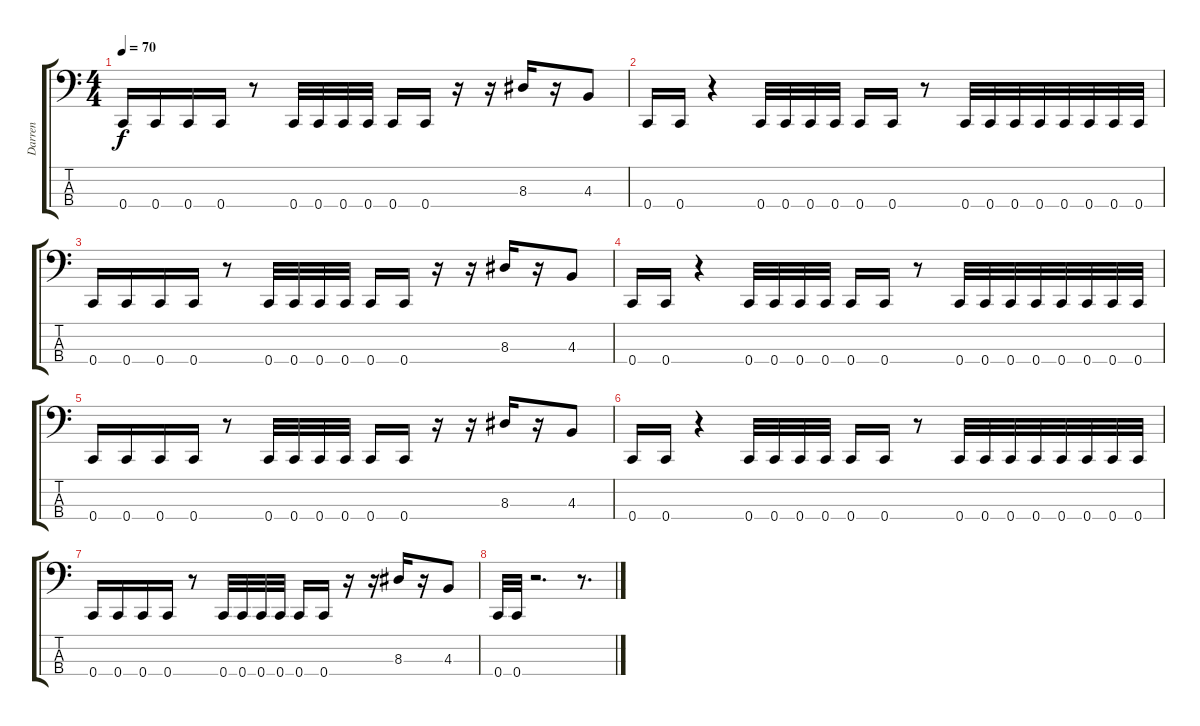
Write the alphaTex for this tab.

\track ("Darren" "Darren") {instrument electricbassfinger}
\staff {score tabs}
\tuning (F2 C2 G1 C1) {hide}
\ts (4 4)
\tempo 70
\clef f4
\ks c
0.4.16{dy f} 0.4.16 0.4.16 0.4.16 r.8 0.4.32 0.4.32 0.4.32 0.4.32 0.4.16 0.4.16 r.16 r.16 8.3.16 r.16 4.3.8 |
0.4.16 0.4.16 r.4 0.4.32 0.4.32 0.4.32 0.4.32 0.4.16 0.4.16 r.8 0.4.32 0.4.32 0.4.32 0.4.32 0.4.32 0.4.32 0.4.32 0.4.32 |
0.4.16 0.4.16 0.4.16 0.4.16 r.8 0.4.32 0.4.32 0.4.32 0.4.32 0.4.16 0.4.16 r.16 r.16 8.3.16 r.16 4.3.8 |
0.4.16 0.4.16 r.4 0.4.32 0.4.32 0.4.32 0.4.32 0.4.16 0.4.16 r.8 0.4.32 0.4.32 0.4.32 0.4.32 0.4.32 0.4.32 0.4.32 0.4.32 |
0.4.16 0.4.16 0.4.16 0.4.16 r.8 0.4.32 0.4.32 0.4.32 0.4.32 0.4.16 0.4.16 r.16 r.16 8.3.16 r.16 4.3.8 |
0.4.16 0.4.16 r.4 0.4.32 0.4.32 0.4.32 0.4.32 0.4.16 0.4.16 r.8 0.4.32 0.4.32 0.4.32 0.4.32 0.4.32 0.4.32 0.4.32 0.4.32 |
0.4.16 0.4.16 0.4.16 0.4.16 r.8 0.4.32 0.4.32 0.4.32 0.4.32 0.4.16 0.4.16 r.16 r.16 8.3.16 r.16 4.3.8 |
0.4.32 0.4.32 r.2{d} r.8{d}
